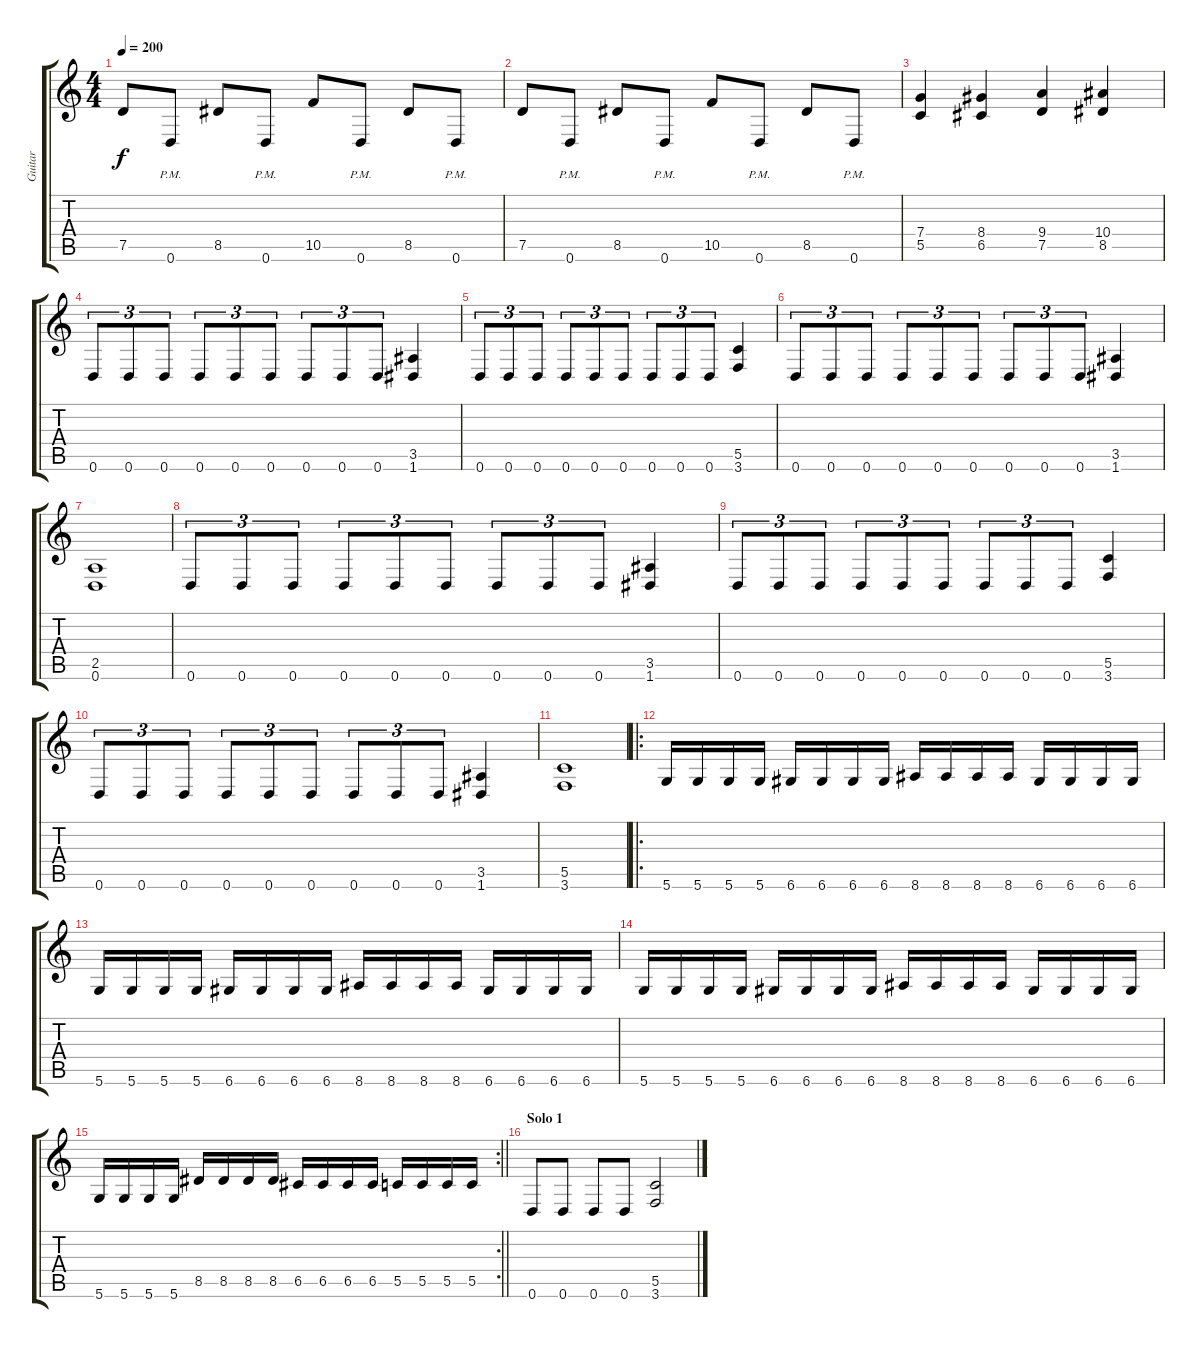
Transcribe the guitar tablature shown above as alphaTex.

\track ("Guitar" "Guitar") {instrument overdrivenguitar}
\staff {score tabs}
\tuning (D4 A3 F3 C3 G2 D2) {hide}
\ts (4 4)
\tempo 200
\clef g2
\ks c
7.5.8{dy f} 0.6{pm}.8 8.5.8 0.6{pm}.8 10.5.8 0.6{pm}.8 8.5.8 0.6{pm}.8 |
7.5.8 0.6{pm}.8 8.5.8 0.6{pm}.8 10.5.8 0.6{pm}.8 8.5.8 0.6{pm}.8 |
(7.4 5.5).4 (8.4 6.5).4 (9.4 7.5).4 (10.4 8.5).4 |
0.6.8{tu (3 2)} 0.6.8{tu (3 2)} 0.6.8{tu (3 2)} 0.6.8{tu (3 2)} 0.6.8{tu (3 2)} 0.6.8{tu (3 2)} 0.6.8{tu (3 2)} 0.6.8{tu (3 2)} 0.6.8{tu (3 2)} (3.5 1.6).4 |
0.6.8{tu (3 2)} 0.6.8{tu (3 2)} 0.6.8{tu (3 2)} 0.6.8{tu (3 2)} 0.6.8{tu (3 2)} 0.6.8{tu (3 2)} 0.6.8{tu (3 2)} 0.6.8{tu (3 2)} 0.6.8{tu (3 2)} (5.5 3.6).4 |
0.6.8{tu (3 2)} 0.6.8{tu (3 2)} 0.6.8{tu (3 2)} 0.6.8{tu (3 2)} 0.6.8{tu (3 2)} 0.6.8{tu (3 2)} 0.6.8{tu (3 2)} 0.6.8{tu (3 2)} 0.6.8{tu (3 2)} (3.5 1.6).4 |
(2.5 0.6).1 |
0.6.8{tu (3 2)} 0.6.8{tu (3 2)} 0.6.8{tu (3 2)} 0.6.8{tu (3 2)} 0.6.8{tu (3 2)} 0.6.8{tu (3 2)} 0.6.8{tu (3 2)} 0.6.8{tu (3 2)} 0.6.8{tu (3 2)} (3.5 1.6).4 |
0.6.8{tu (3 2)} 0.6.8{tu (3 2)} 0.6.8{tu (3 2)} 0.6.8{tu (3 2)} 0.6.8{tu (3 2)} 0.6.8{tu (3 2)} 0.6.8{tu (3 2)} 0.6.8{tu (3 2)} 0.6.8{tu (3 2)} (5.5 3.6).4 |
0.6.8{tu (3 2)} 0.6.8{tu (3 2)} 0.6.8{tu (3 2)} 0.6.8{tu (3 2)} 0.6.8{tu (3 2)} 0.6.8{tu (3 2)} 0.6.8{tu (3 2)} 0.6.8{tu (3 2)} 0.6.8{tu (3 2)} (3.5 1.6).4 |
(5.5 3.6).1 |
\ro
5.6.16 5.6.16 5.6.16 5.6.16 6.6.16 6.6.16 6.6.16 6.6.16 8.6.16 8.6.16 8.6.16 8.6.16 6.6.16 6.6.16 6.6.16 6.6.16 |
5.6.16 5.6.16 5.6.16 5.6.16 6.6.16 6.6.16 6.6.16 6.6.16 8.6.16 8.6.16 8.6.16 8.6.16 6.6.16 6.6.16 6.6.16 6.6.16 |
5.6.16 5.6.16 5.6.16 5.6.16 6.6.16 6.6.16 6.6.16 6.6.16 8.6.16 8.6.16 8.6.16 8.6.16 6.6.16 6.6.16 6.6.16 6.6.16 |
\rc 2
\barLineRight lightlight
5.6.16 5.6.16 5.6.16 5.6.16 8.5.16 8.5.16 8.5.16 8.5.16 6.5.16 6.5.16 6.5.16 6.5.16 5.5.16 5.5.16 5.5.16 5.5.16 |
\section ("" "Solo 1")
0.6.8 0.6.8 0.6.8 0.6.8 (5.5 3.6).2
